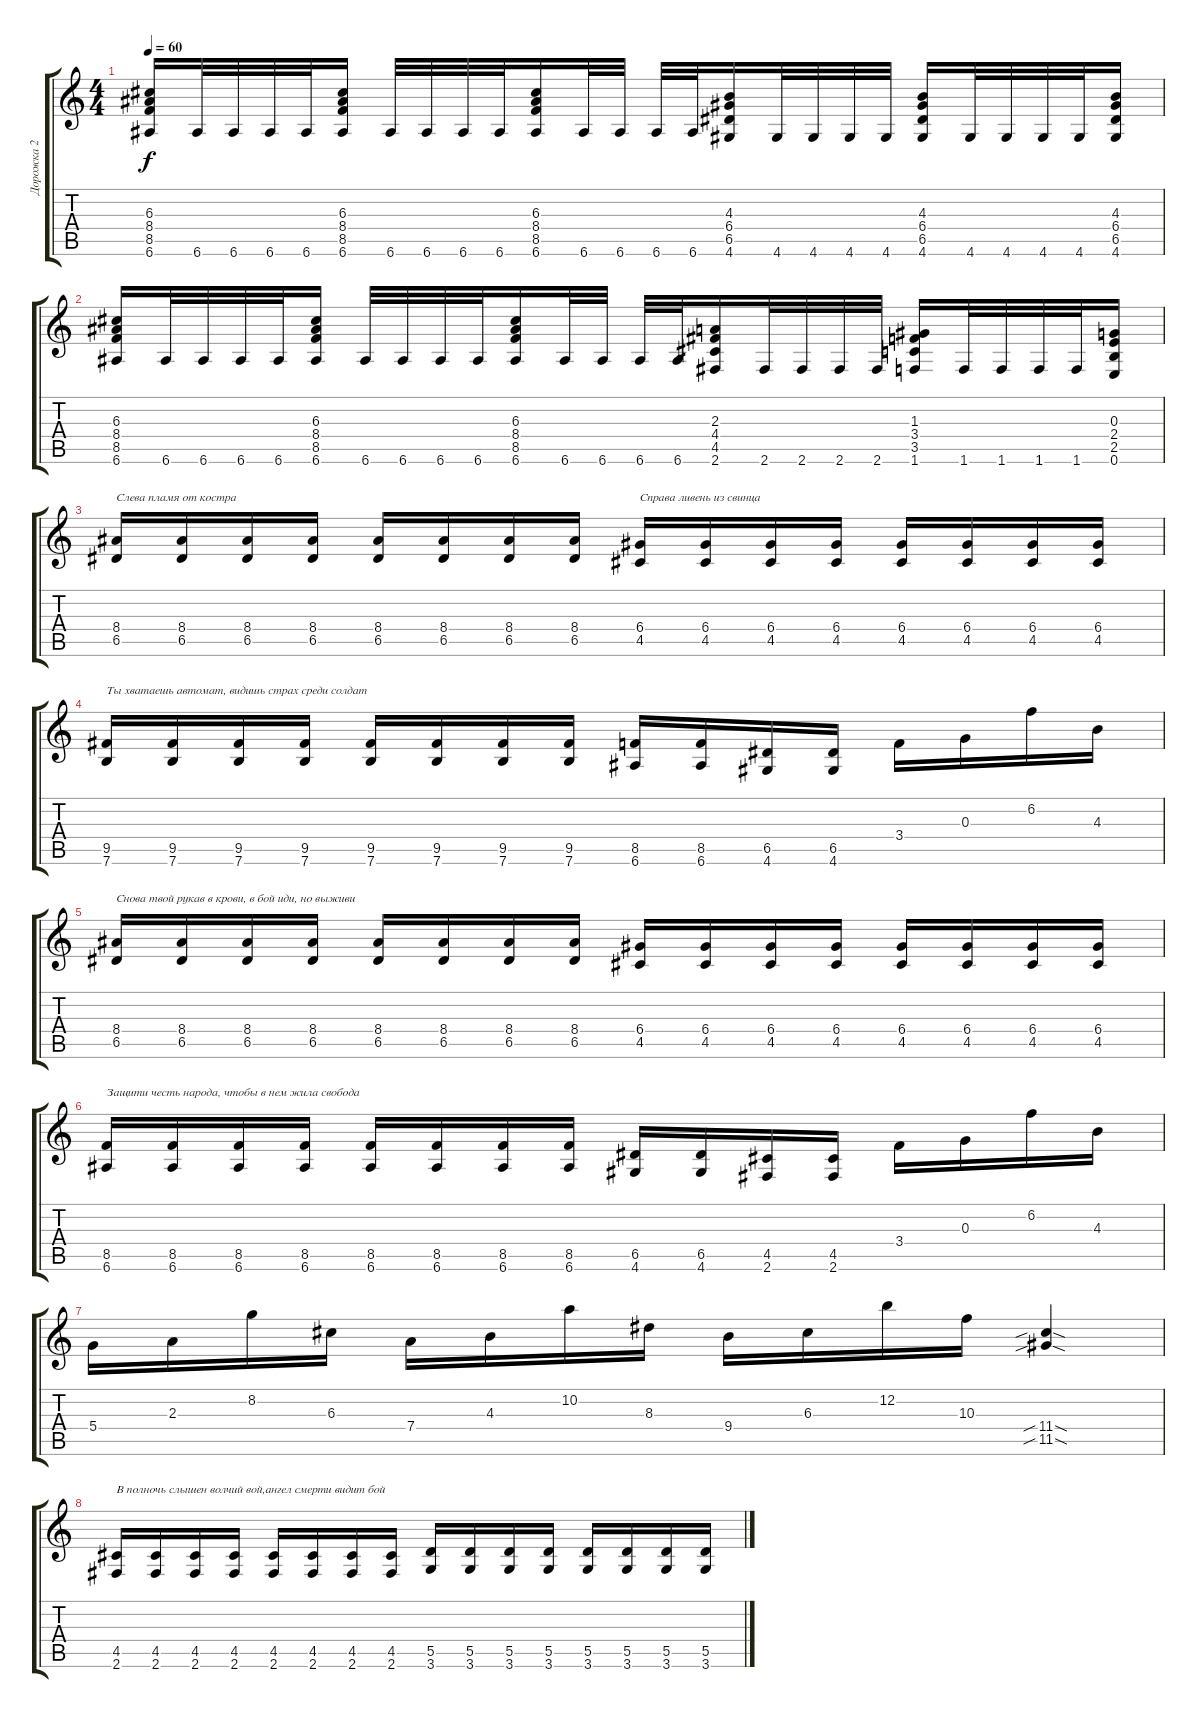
\track ("Дорожка 2" "Дорожка 2") {instrument distortionguitar}
\staff {score tabs}
\tuning (E4 B3 G3 D3 A2 E2) {hide}
\ts (4 4)
\tempo 60
\clef g2
\ks c
(6.3 8.4 8.5 6.6).16{dy f} 6.6.32 6.6.32 6.6.32 6.6.32 (6.3 8.4 8.5 6.6).16 6.6.32 6.6.32 6.6.32 6.6.32 (6.3 8.4 8.5 6.6).16 6.6.32 6.6.32 6.6.32 6.6.32 (4.3 6.4 6.5 4.6).16 4.6.32 4.6.32 4.6.32 4.6.32 (4.3 6.4 6.5 4.6).16 4.6.32 4.6.32 4.6.32 4.6.32 (4.3 6.4 6.5 4.6).16 |
(6.3 8.4 8.5 6.6).16 6.6.32 6.6.32 6.6.32 6.6.32 (6.3 8.4 8.5 6.6).16 6.6.32 6.6.32 6.6.32 6.6.32 (6.3 8.4 8.5 6.6).16 6.6.32 6.6.32 6.6.32 6.6.32 (2.3 4.4 4.5 2.6).16 2.6.32 2.6.32 2.6.32 2.6.32 (1.3 3.4 3.5 1.6).16 1.6.32 1.6.32 1.6.32 1.6.32 (0.3 2.4 2.5 0.6).16 |
(8.4 6.5).16{txt "Слева пламя от костра"} (8.4 6.5).16 (8.4 6.5).16 (8.4 6.5).16 (8.4 6.5).16 (8.4 6.5).16 (8.4 6.5).16 (8.4 6.5).16 (6.4 4.5).16{txt "Справа ливень из свинца"} (6.4 4.5).16 (6.4 4.5).16 (6.4 4.5).16 (6.4 4.5).16 (6.4 4.5).16 (6.4 4.5).16 (6.4 4.5).16 |
(9.5 7.6).16{txt "Ты хватаешь автомат, видишь страх среди солдат"} (9.5 7.6).16 (9.5 7.6).16 (9.5 7.6).16 (9.5 7.6).16 (9.5 7.6).16 (9.5 7.6).16 (9.5 7.6).16 (8.5 6.6).16 (8.5 6.6).16 (6.5 4.6).16 (6.5 4.6).16 3.4.16 0.3.16 6.2.16 4.3.16 |
(8.4 6.5).16{txt "Снова твой рукав в крови, в бой иди, но выживи"} (8.4 6.5).16 (8.4 6.5).16 (8.4 6.5).16 (8.4 6.5).16 (8.4 6.5).16 (8.4 6.5).16 (8.4 6.5).16 (6.4 4.5).16 (6.4 4.5).16 (6.4 4.5).16 (6.4 4.5).16 (6.4 4.5).16 (6.4 4.5).16 (6.4 4.5).16 (6.4 4.5).16 |
(8.5 6.6).16{txt "Защити честь народа, чтобы в нем жила свобода"} (8.5 6.6).16 (8.5 6.6).16 (8.5 6.6).16 (8.5 6.6).16 (8.5 6.6).16 (8.5 6.6).16 (8.5 6.6).16 (6.5 4.6).16 (6.5 4.6).16 (4.5 2.6).16 (4.5 2.6).16 3.4.16 0.3.16 6.2.16 4.3.16 |
5.4.16 2.3.16 8.2.16 6.3.16 7.4.16 4.3.16 10.2.16 8.3.16 9.4.16 6.3.16 12.2.16 10.3.16 (11.4{sib sod} 11.5{sib sod}).4 |
(4.5 2.6).16{txt "В полночь слышен волчий вой,ангел смерти видит бой"} (4.5 2.6).16 (4.5 2.6).16 (4.5 2.6).16 (4.5 2.6).16 (4.5 2.6).16 (4.5 2.6).16 (4.5 2.6).16 (5.5 3.6).16 (5.5 3.6).16 (5.5 3.6).16 (5.5 3.6).16 (5.5 3.6).16 (5.5 3.6).16 (5.5 3.6).16 (5.5 3.6).16
